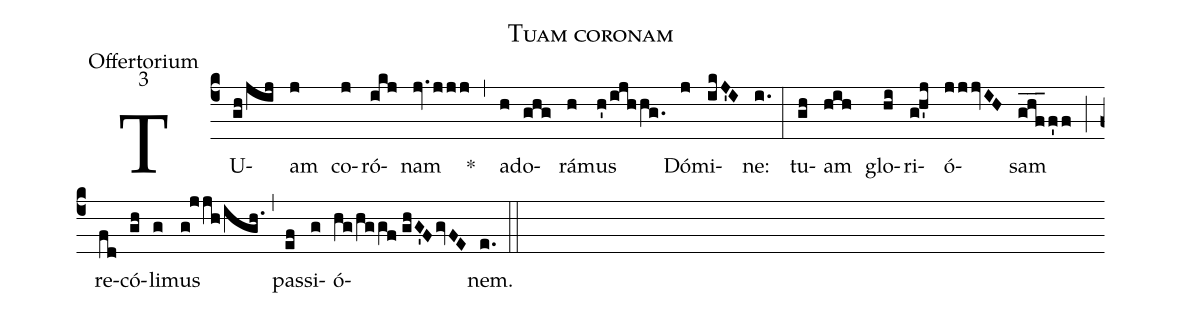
name: Tuam coronam;
office-part: Offertorium;
mode: 3;
%%
(c4) TU(gh/jij)am(j) co(j)ró(ikj)nam(jv.jjj) *(,) ad(h)o(ghg)rá(h)mus(h'/ijhhg.) Dó(j)mi(ikJ'I)ne:(i.) (:)
tu(gh)am(hih) glo(hi)ri(g!h'j)ó(jjjvIH)sam(ghf___f'f) (;) re(fd)có(gh)li(g)mus(g!jjh/igh.) (,) pas(ef)si(g)ó(hg/hg/!gf//ghG'FgvFE)nem.(e.) (::)
